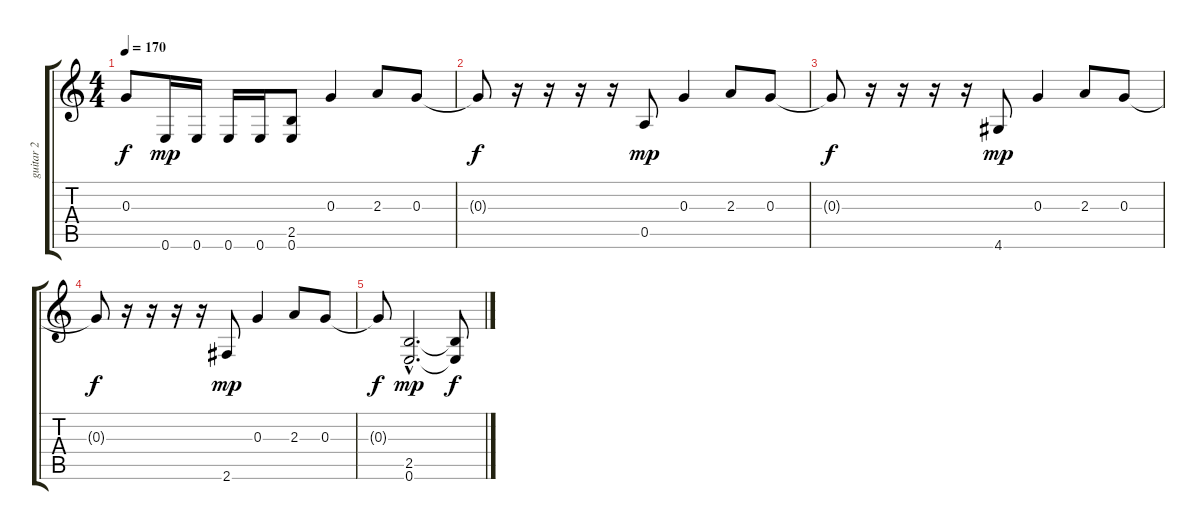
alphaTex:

\track ("guitar 2            " "guitar 2  ") {instrument distortionguitar}
\staff {score tabs}
\tuning (E4 B3 G3 D3 A2 E2) {hide}
\ts (4 4)
\tempo 170
\clef g2
\ks c
0.3{t}.8{dy f} 0.6.16{dy mp} 0.6.16 0.6.16 0.6.16 (2.5 0.6).8 0.3.4 2.3.8 0.3.8 |
0.3{t}.8{dy f} r.16 r.16 r.16 r.16 0.5.8{dy mp} 0.3.4 2.3.8 0.3.8 |
0.3{t}.8{dy f} r.16 r.16 r.16 r.16 4.6.8{dy mp} 0.3.4 2.3.8 0.3.8 |
0.3{t}.8{dy f} r.16 r.16 r.16 r.16 2.6.8{dy mp} 0.3.4 2.3.8 0.3.8 |
0.3{t}.8{dy f} (2.5{hac} 0.6{hac}).2{d dy mp} (2.5{t} 0.6{t}).8{dy f}
